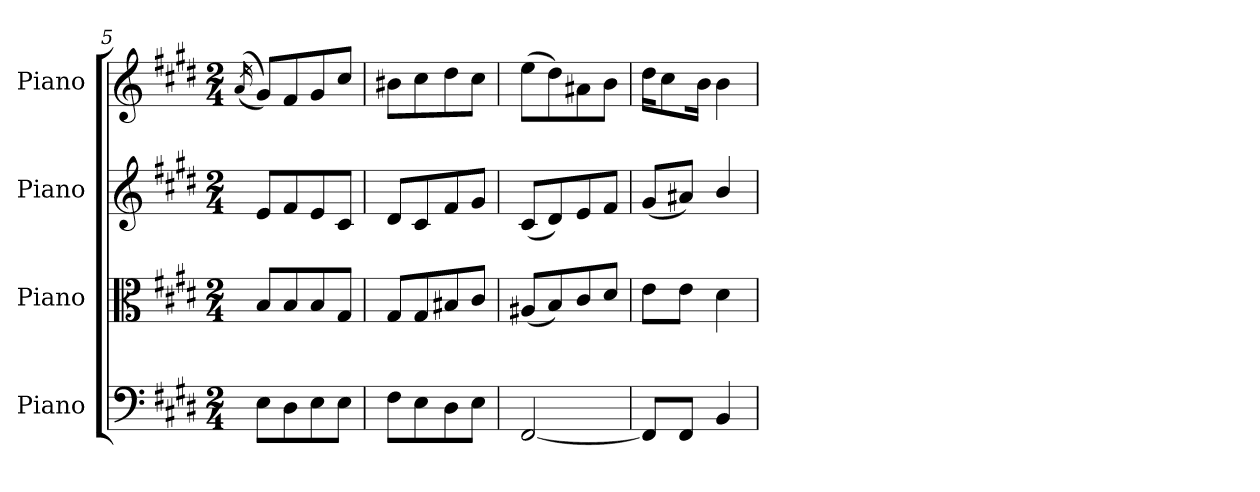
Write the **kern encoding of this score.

**kern	**kern	**kern	**kern
*part4	*part3	*part2	*part1
*staff4	*staff3	*staff2	*staff1
*I"Piano	*I"Piano	*I"Piano	*I"Piano
*I'Pno	*I'Pno	*I'Pno	*I'Pno
*clefF4	*clefC3	*clefG2	*clefG2
*k[f#c#g#d#]	*k[f#c#g#d#]	*k[f#c#g#d#]	*k[f#c#g#d#]
*M2/4	*M2/4	*M2/4	*M2/4
=5	=5	=5	=5
.	.	.	((16qa/
8E\L	8B/L	8e/L	8g#/L))
8D#\	8B/	8f#/	8f#/
8E\	8B/	8e/	8g#/
8E\J	8G#/J	8c#/J	8cc#/J
=6	=6	=6	=6
8F#\L	8G#/L	8d#/L	8b#X\L
8E\	8G#/	8c#/	8cc#\
8D#\	8B#X/	8f#/	8dd#\
8E\J	8c#/J	8g#/J	8cc#\J
=7	=7	=7	=7
[2FF#/	(8A#X/L	(8c#/L	(8ee\L
.	8B/)	8d#/)	8dd#\)
.	8c#/	8e/	8a#X\
.	8d#/J	8f#/J	8b\J
=8	=8	=8	=8
8FF#/L]	8e\L	(8g#/L	16dd#\KL
.	.	.	8cc#\
8FF#/J	8e\J	8a#X/J)	.
.	.	.	16b\Jk
4BB/	4d#\	4b/	4b\
=	=	=	=
*-	*-	*-	*-
